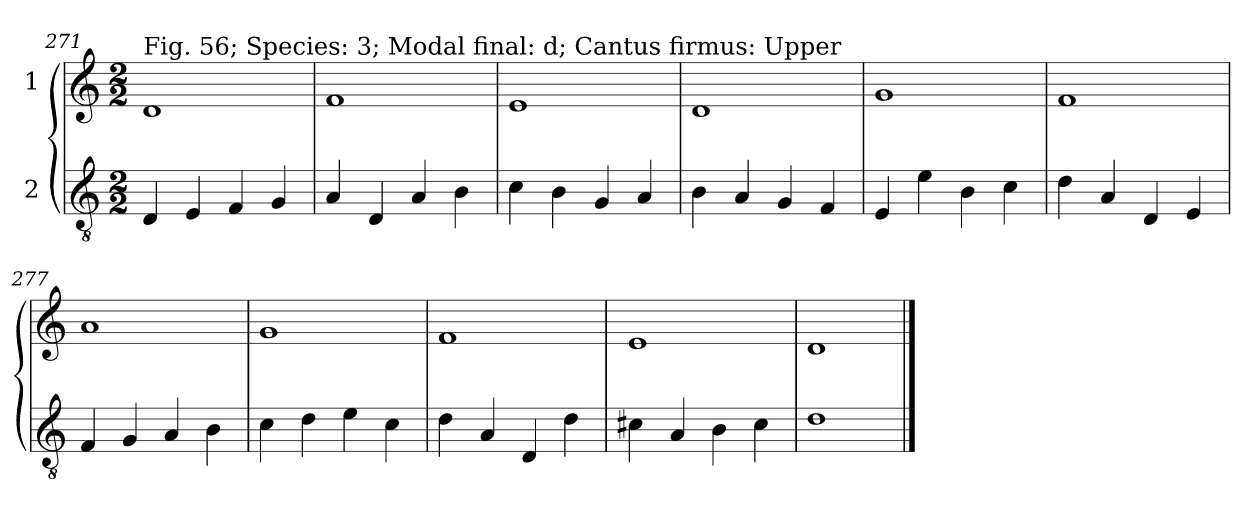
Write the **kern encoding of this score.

**kern	**kern
*part2	*part1
*staff2	*staff1
*I"2	*I"1
*clefGv2	*clefG2
*k[]	*k[]
*M2/2	*M2/2
=271	=271
!	!LO:TX:a:t=Fig. 56; Species&colon; 3; Modal final&colon; d; Cantus firmus&colon; Upper
4D/	1d
4E/	.
4F/	.
4G/	.
=272	=272
4A/	1f
4D/	.
4A/	.
4B\	.
=273	=273
4c\	1e
4B\	.
4G/	.
4A/	.
=274	=274
4B\	1d
4A/	.
4G/	.
4F/	.
=275	=275
4E/	1g
4e\	.
4B\	.
4c\	.
=276	=276
4d\	1f
4A/	.
4D/	.
4E/	.
!!LO:LB:g=z
=277	=277
4F/	1a
4G/	.
4A/	.
4B\	.
=278	=278
4c\	1g
4d\	.
4e\	.
4c\	.
=279	=279
4d\	1f
4A/	.
4D/	.
4d\	.
=280	=280
4c#X\	1e
4A/	.
4B\	.
4c#\	.
=281	=281
1d	1d
==	==
*-	*-
